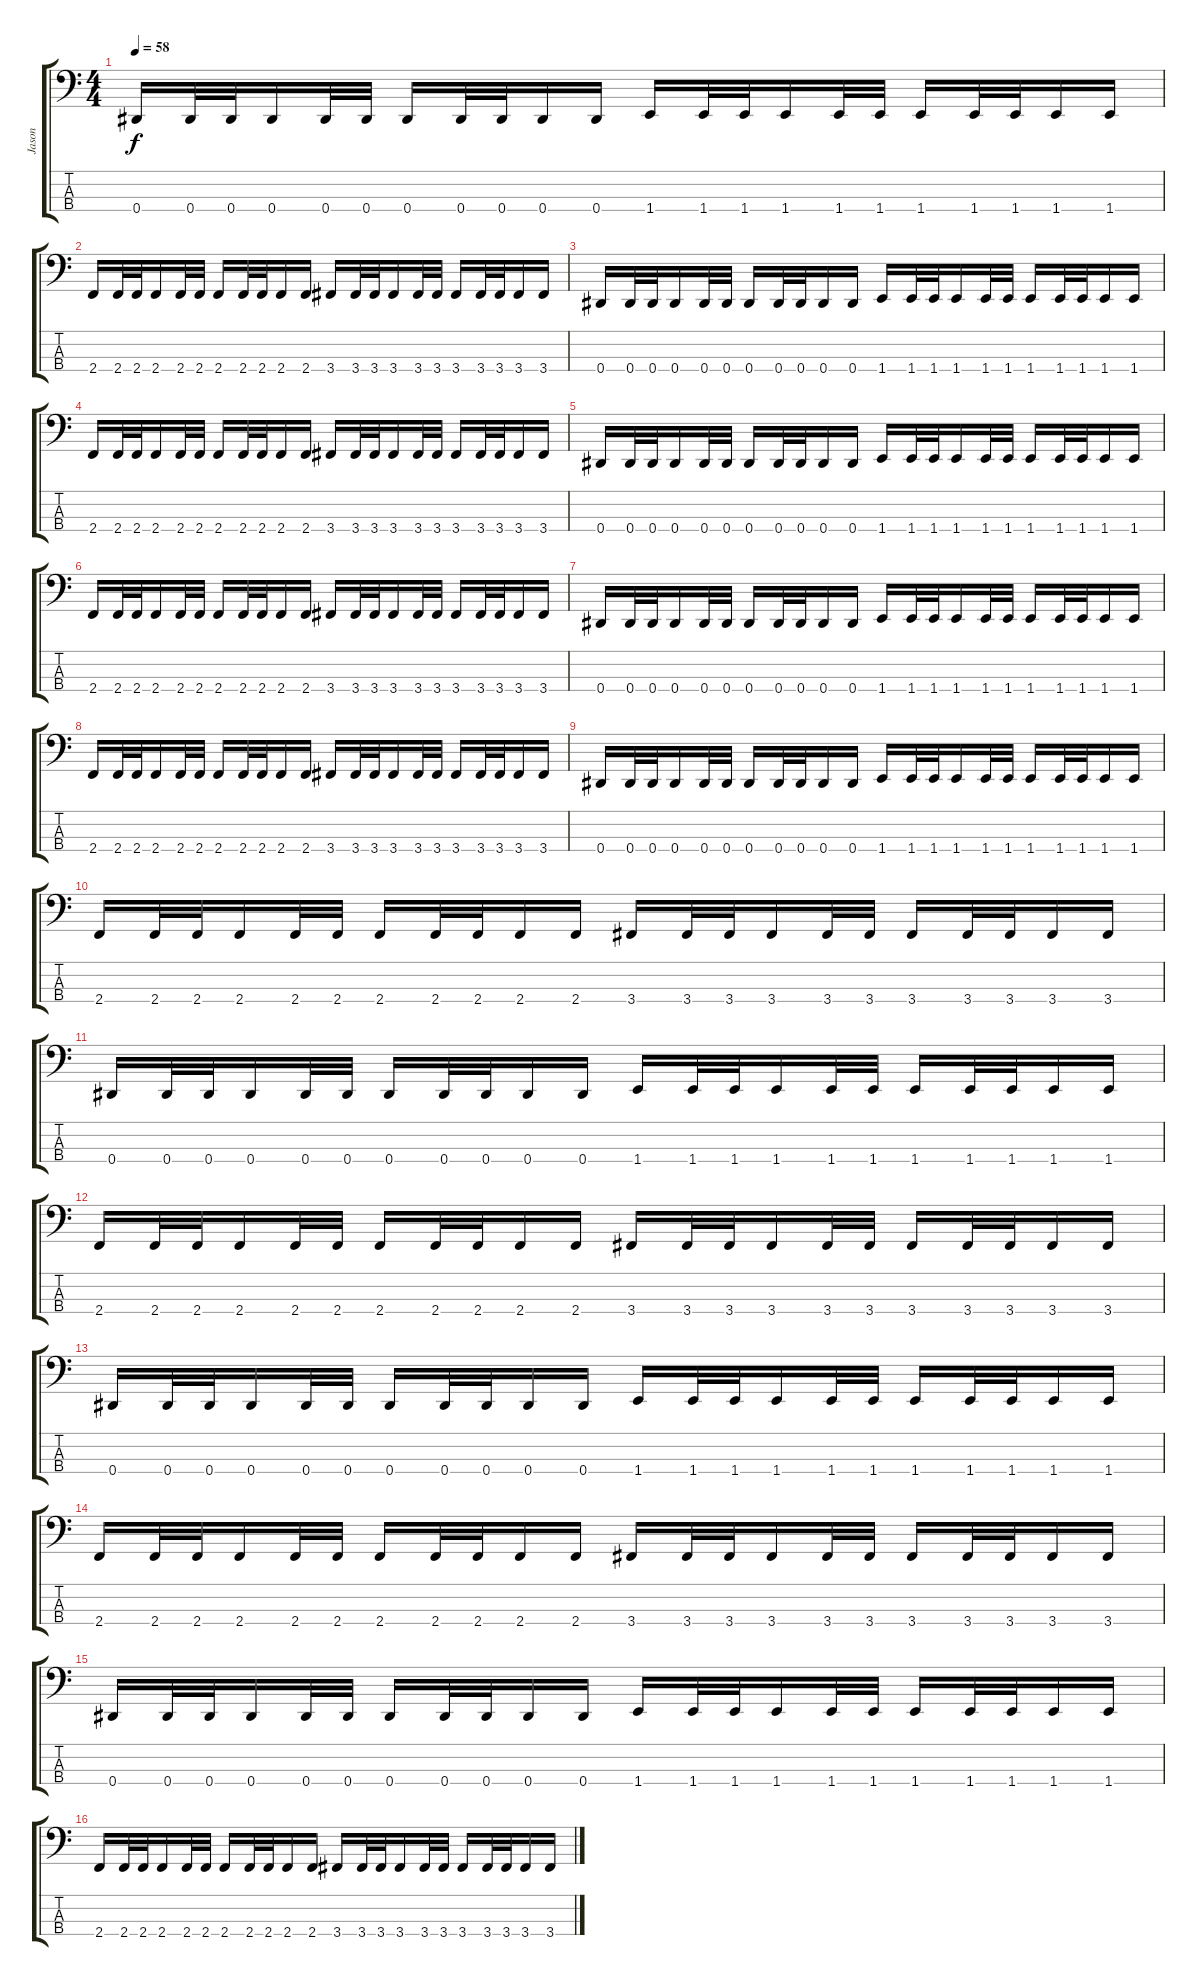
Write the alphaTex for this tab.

\track ("Jason " "Jason ") {instrument electricbasspick}
\staff {score tabs}
\tuning (Gb2 Db2 Ab1 Eb1) {hide}
\ts (4 4)
\tempo 58
\clef f4
\ks c
0.4.16{dy f} 0.4.32 0.4.32 0.4.16 0.4.32 0.4.32 0.4.16 0.4.32 0.4.32 0.4.16 0.4.16 1.4.16 1.4.32 1.4.32 1.4.16 1.4.32 1.4.32 1.4.16 1.4.32 1.4.32 1.4.16 1.4.16 |
2.4.16 2.4.32 2.4.32 2.4.16 2.4.32 2.4.32 2.4.16 2.4.32 2.4.32 2.4.16 2.4.16 3.4.16 3.4.32 3.4.32 3.4.16 3.4.32 3.4.32 3.4.16 3.4.32 3.4.32 3.4.16 3.4.16 |
0.4.16 0.4.32 0.4.32 0.4.16 0.4.32 0.4.32 0.4.16 0.4.32 0.4.32 0.4.16 0.4.16 1.4.16 1.4.32 1.4.32 1.4.16 1.4.32 1.4.32 1.4.16 1.4.32 1.4.32 1.4.16 1.4.16 |
2.4.16 2.4.32 2.4.32 2.4.16 2.4.32 2.4.32 2.4.16 2.4.32 2.4.32 2.4.16 2.4.16 3.4.16 3.4.32 3.4.32 3.4.16 3.4.32 3.4.32 3.4.16 3.4.32 3.4.32 3.4.16 3.4.16 |
0.4.16 0.4.32 0.4.32 0.4.16 0.4.32 0.4.32 0.4.16 0.4.32 0.4.32 0.4.16 0.4.16 1.4.16 1.4.32 1.4.32 1.4.16 1.4.32 1.4.32 1.4.16 1.4.32 1.4.32 1.4.16 1.4.16 |
2.4.16 2.4.32 2.4.32 2.4.16 2.4.32 2.4.32 2.4.16 2.4.32 2.4.32 2.4.16 2.4.16 3.4.16 3.4.32 3.4.32 3.4.16 3.4.32 3.4.32 3.4.16 3.4.32 3.4.32 3.4.16 3.4.16 |
0.4.16 0.4.32 0.4.32 0.4.16 0.4.32 0.4.32 0.4.16 0.4.32 0.4.32 0.4.16 0.4.16 1.4.16 1.4.32 1.4.32 1.4.16 1.4.32 1.4.32 1.4.16 1.4.32 1.4.32 1.4.16 1.4.16 |
2.4.16 2.4.32 2.4.32 2.4.16 2.4.32 2.4.32 2.4.16 2.4.32 2.4.32 2.4.16 2.4.16 3.4.16 3.4.32 3.4.32 3.4.16 3.4.32 3.4.32 3.4.16 3.4.32 3.4.32 3.4.16 3.4.16 |
0.4.16 0.4.32 0.4.32 0.4.16 0.4.32 0.4.32 0.4.16 0.4.32 0.4.32 0.4.16 0.4.16 1.4.16 1.4.32 1.4.32 1.4.16 1.4.32 1.4.32 1.4.16 1.4.32 1.4.32 1.4.16 1.4.16 |
2.4.16 2.4.32 2.4.32 2.4.16 2.4.32 2.4.32 2.4.16 2.4.32 2.4.32 2.4.16 2.4.16 3.4.16 3.4.32 3.4.32 3.4.16 3.4.32 3.4.32 3.4.16 3.4.32 3.4.32 3.4.16 3.4.16 |
0.4.16 0.4.32 0.4.32 0.4.16 0.4.32 0.4.32 0.4.16 0.4.32 0.4.32 0.4.16 0.4.16 1.4.16 1.4.32 1.4.32 1.4.16 1.4.32 1.4.32 1.4.16 1.4.32 1.4.32 1.4.16 1.4.16 |
2.4.16 2.4.32 2.4.32 2.4.16 2.4.32 2.4.32 2.4.16 2.4.32 2.4.32 2.4.16 2.4.16 3.4.16 3.4.32 3.4.32 3.4.16 3.4.32 3.4.32 3.4.16 3.4.32 3.4.32 3.4.16 3.4.16 |
0.4.16 0.4.32 0.4.32 0.4.16 0.4.32 0.4.32 0.4.16 0.4.32 0.4.32 0.4.16 0.4.16 1.4.16 1.4.32 1.4.32 1.4.16 1.4.32 1.4.32 1.4.16 1.4.32 1.4.32 1.4.16 1.4.16 |
2.4.16 2.4.32 2.4.32 2.4.16 2.4.32 2.4.32 2.4.16 2.4.32 2.4.32 2.4.16 2.4.16 3.4.16 3.4.32 3.4.32 3.4.16 3.4.32 3.4.32 3.4.16 3.4.32 3.4.32 3.4.16 3.4.16 |
0.4.16 0.4.32 0.4.32 0.4.16 0.4.32 0.4.32 0.4.16 0.4.32 0.4.32 0.4.16 0.4.16 1.4.16 1.4.32 1.4.32 1.4.16 1.4.32 1.4.32 1.4.16 1.4.32 1.4.32 1.4.16 1.4.16 |
2.4.16 2.4.32 2.4.32 2.4.16 2.4.32 2.4.32 2.4.16 2.4.32 2.4.32 2.4.16 2.4.16 3.4.16 3.4.32 3.4.32 3.4.16 3.4.32 3.4.32 3.4.16 3.4.32 3.4.32 3.4.16 3.4.16
